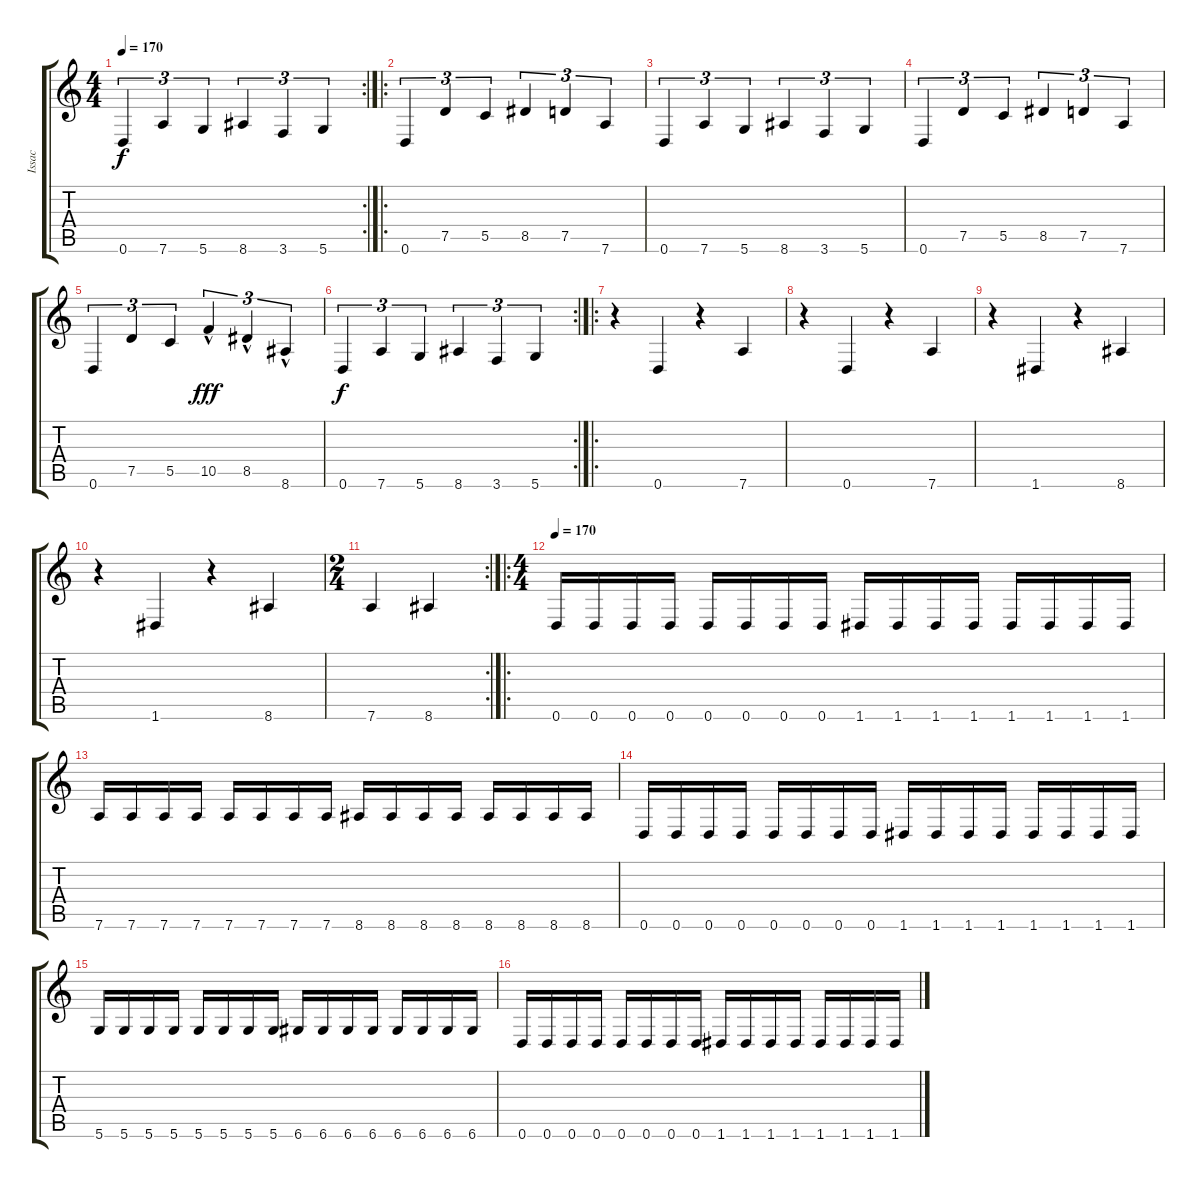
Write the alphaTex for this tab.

\track ("Issac" "Issac") {instrument distortionguitar}
\staff {score tabs}
\tuning (D4 A3 F3 C3 G2 D2) {hide}
\rc 2
\ts (4 4)
\tempo 170
\clef g2
\ks c
0.6.4{tu (3 2) dy f} 7.6.4{tu (3 2)} 5.6.4{tu (3 2)} 8.6.4{tu (3 2)} 3.6.4{tu (3 2)} 5.6.4{tu (3 2)} |
\ro
0.6.4{tu (3 2)} 7.5.4{tu (3 2)} 5.5.4{tu (3 2)} 8.5.4{tu (3 2)} 7.5.4{tu (3 2)} 7.6.4{tu (3 2)} |
0.6.4{tu (3 2)} 7.6.4{tu (3 2)} 5.6.4{tu (3 2)} 8.6.4{tu (3 2)} 3.6.4{tu (3 2)} 5.6.4{tu (3 2)} |
0.6.4{tu (3 2)} 7.5.4{tu (3 2)} 5.5.4{tu (3 2)} 8.5.4{tu (3 2)} 7.5.4{tu (3 2)} 7.6.4{tu (3 2)} |
0.6.4{tu (3 2)} 7.5.4{tu (3 2)} 5.5.4{tu (3 2)} 10.5{hac}.4{tu (3 2) dy fff} 8.5{hac}.4{tu (3 2)} 8.6{hac}.4{tu (3 2)} |
\rc 2
0.6.4{tu (3 2) dy f} 7.6.4{tu (3 2)} 5.6.4{tu (3 2)} 8.6.4{tu (3 2)} 3.6.4{tu (3 2)} 5.6.4{tu (3 2)} |
\ro
r.4 0.6.4 r.4 7.6.4 |
r.4 0.6.4 r.4 7.6.4 |
r.4 1.6.4 r.4 8.6.4 |
r.4 1.6.4 r.4 8.6.4 |
\rc 2
\ts (2 4)
7.6.4 8.6.4 |
\ro
\ts (4 4)
\tempo 170
0.6.16 0.6.16 0.6.16 0.6.16 0.6.16 0.6.16 0.6.16 0.6.16 1.6.16 1.6.16 1.6.16 1.6.16 1.6.16 1.6.16 1.6.16 1.6.16 |
7.6.16 7.6.16 7.6.16 7.6.16 7.6.16 7.6.16 7.6.16 7.6.16 8.6.16 8.6.16 8.6.16 8.6.16 8.6.16 8.6.16 8.6.16 8.6.16 |
0.6.16 0.6.16 0.6.16 0.6.16 0.6.16 0.6.16 0.6.16 0.6.16 1.6.16 1.6.16 1.6.16 1.6.16 1.6.16 1.6.16 1.6.16 1.6.16 |
5.6.16 5.6.16 5.6.16 5.6.16 5.6.16 5.6.16 5.6.16 5.6.16 6.6.16 6.6.16 6.6.16 6.6.16 6.6.16 6.6.16 6.6.16 6.6.16 |
0.6.16 0.6.16 0.6.16 0.6.16 0.6.16 0.6.16 0.6.16 0.6.16 1.6.16 1.6.16 1.6.16 1.6.16 1.6.16 1.6.16 1.6.16 1.6.16
